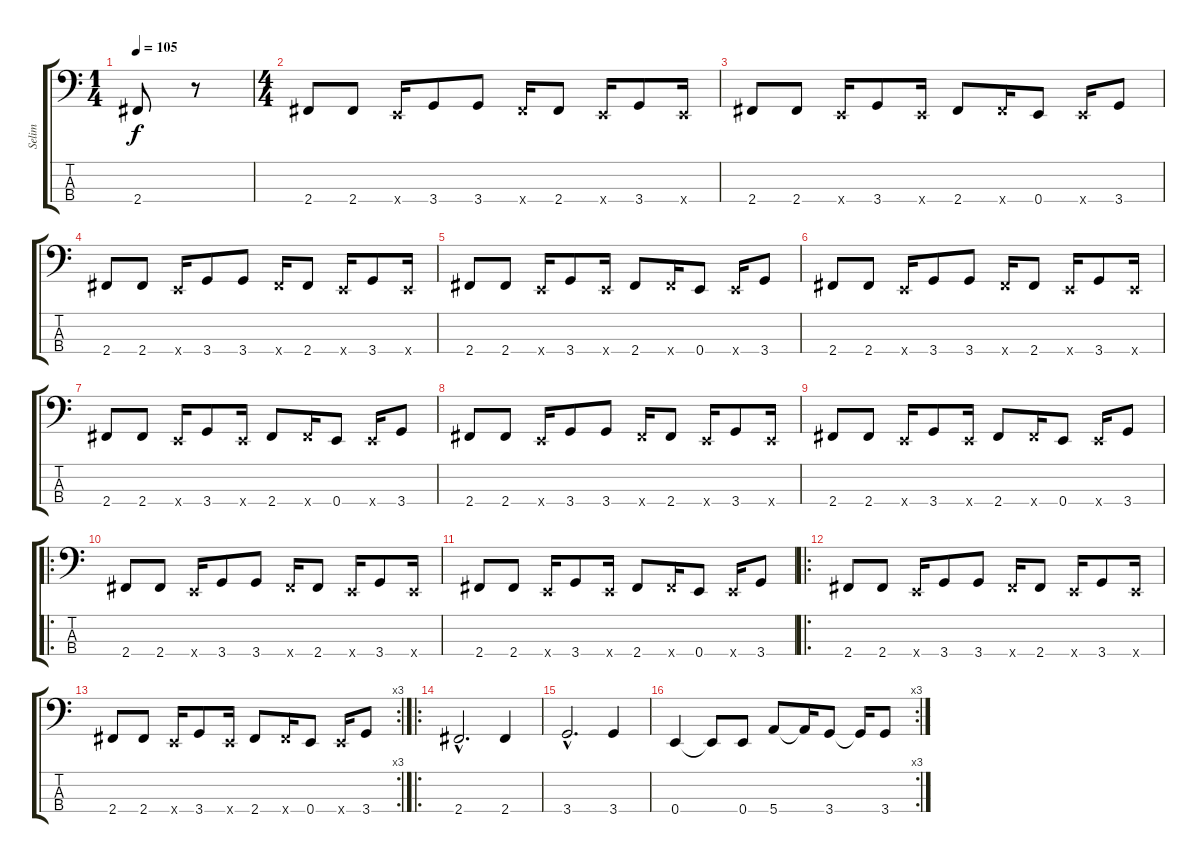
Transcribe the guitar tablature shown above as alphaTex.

\track ("Selim" "Selim") {instrument electricbasspick}
\staff {score tabs}
\tuning (G2 D2 A1 E1) {hide}
\ts (1 4)
\tempo 105
\clef f4
\ks c
2.4.8{dy f} r.8 |
\ts (4 4)
2.4.8 2.4.8 0.4{x}.16 3.4.8 3.4.8 2.4{x}.16 2.4.8 0.4{x}.16 3.4.8 0.4{x}.16 |
2.4.8 2.4.8 0.4{x}.16 3.4.8 0.4{x}.16 2.4.8 2.4{x}.16 0.4.8 0.4{x}.16 3.4.8 |
2.4.8 2.4.8 0.4{x}.16 3.4.8 3.4.8 2.4{x}.16 2.4.8 0.4{x}.16 3.4.8 0.4{x}.16 |
2.4.8 2.4.8 0.4{x}.16 3.4.8 0.4{x}.16 2.4.8 2.4{x}.16 0.4.8 0.4{x}.16 3.4.8 |
2.4.8 2.4.8 0.4{x}.16 3.4.8 3.4.8 2.4{x}.16 2.4.8 0.4{x}.16 3.4.8 0.4{x}.16 |
2.4.8 2.4.8 0.4{x}.16 3.4.8 0.4{x}.16 2.4.8 2.4{x}.16 0.4.8 0.4{x}.16 3.4.8 |
2.4.8 2.4.8 0.4{x}.16 3.4.8 3.4.8 2.4{x}.16 2.4.8 0.4{x}.16 3.4.8 0.4{x}.16 |
2.4.8 2.4.8 0.4{x}.16 3.4.8 0.4{x}.16 2.4.8 2.4{x}.16 0.4.8 0.4{x}.16 3.4.8 |
\ro
2.4.8 2.4.8 0.4{x}.16 3.4.8 3.4.8 2.4{x}.16 2.4.8 0.4{x}.16 3.4.8 0.4{x}.16 |
2.4.8 2.4.8 0.4{x}.16 3.4.8 0.4{x}.16 2.4.8 2.4{x}.16 0.4.8 0.4{x}.16 3.4.8 |
\ro
2.4.8 2.4.8 0.4{x}.16 3.4.8 3.4.8 2.4{x}.16 2.4.8 0.4{x}.16 3.4.8 0.4{x}.16 |
\rc 3
2.4.8 2.4.8 0.4{x}.16 3.4.8 0.4{x}.16 2.4.8 2.4{x}.16 0.4.8 0.4{x}.16 3.4.8 |
\ro
2.4{hac}.2{d} 2.4.4 |
3.4{hac}.2{d} 3.4.4 |
\rc 3
0.4.4 0.4{t}.8 0.4.8 5.4.8 5.4{t}.16 3.4.8 3.4{t}.16 3.4.8
